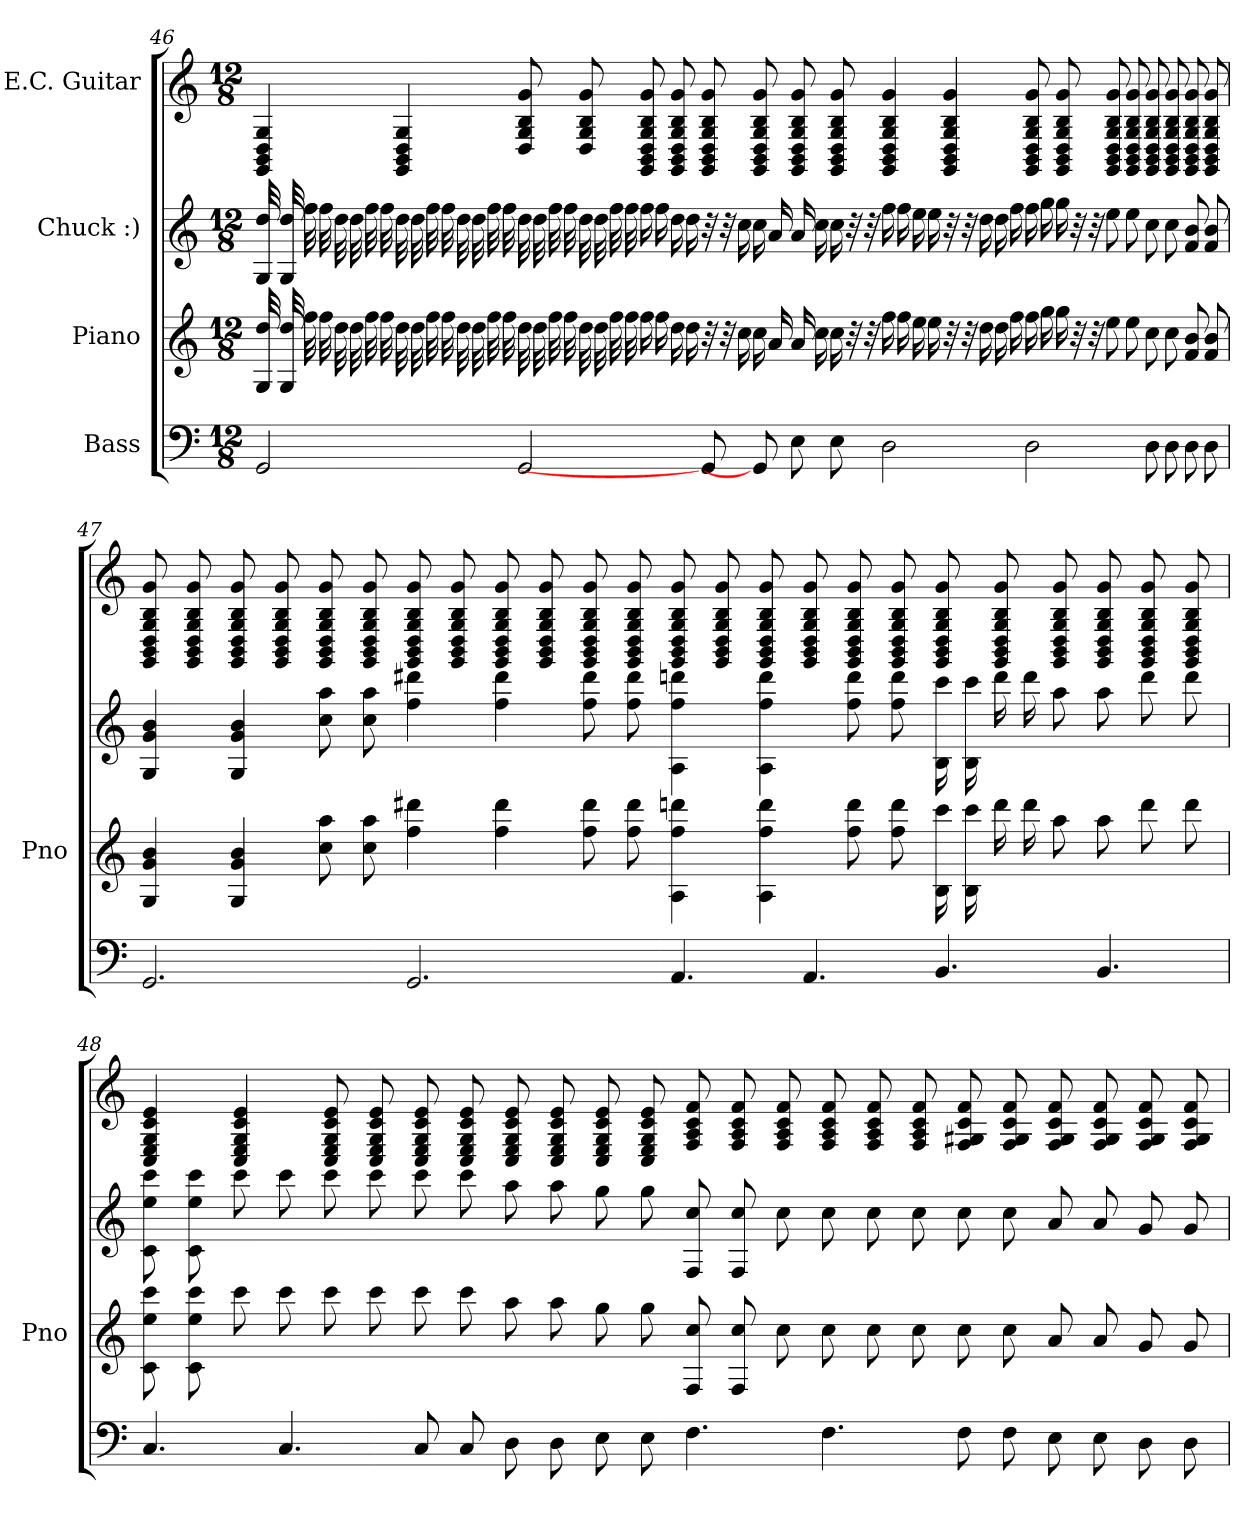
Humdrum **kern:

**kern	**kern	**kern	**kern
*part4	*part3	*part2	*part1
*staff4	*staff3	*staff2	*staff1
*I"Bass	*I"Piano	*I"Chuck :)	*I"E.C. Guitar
*	*I'Pno	*	*
*	*	*	*
*k[]	*k[]	*k[]	*k[]
*M12/8	*M12/8	*M12/8	*M12/8
=46	=46	=46	=46
2GG	32G 32dd	32G 32dd	4G 4D 4BB 4GG
.	32G 32dd	32G 32dd	.
.	32ff	32ff	.
.	32ff	32ff	.
.	32dd	32dd	.
.	32dd	32dd	.
.	32ff	32ff	.
.	32ff	32ff	.
.	32dd	32dd	4G 4D 4BB 4GG
.	32dd	32dd	.
.	32ff	32ff	.
.	32ff	32ff	.
.	32dd	32dd	.
.	32dd	32dd	.
.	32ff	32ff	.
.	32ff	32ff	.
2GG	32dd	32dd	8g 8B 8G 8D
.	32dd	32dd	.
.	32ff	32ff	.
.	32ff	32ff	.
.	32dd	32dd	8g 8B 8G 8D
.	32dd	32dd	.
.	32ff	32ff	.
.	32ff	32ff	.
.	16ff	16ff	8g 8B 8G 8D 8BB 8GG
.	16ff	16ff	.
.	16dd	16dd	8g 8B 8G 8D 8BB 8GG
.	16dd	16dd	.
8GG]	32r	32r	8g 8B 8G 8D 8BB 8GG
.	32r	32r	.
.	16cc	16cc	.
8GG]	16cc	16cc	8g 8B 8G 8D 8BB 8GG
.	16a	16a	.
8E	16a	16a	8g 8B 8G 8D 8BB 8GG
.	16cc	16cc	.
8E	16cc	16cc	8g 8B 8G 8D 8BB 8GG
.	32r	32r	.
.	32r	32r	.
2D	16ff	16ff	4g 4B 4G 4D 4BB 4GG
.	16ff	16ff	.
.	16ee	16ee	.
.	16ee	16ee	.
.	32r	32r	4g 4B 4G 4D 4BB 4GG
.	32r	32r	.
.	16dd	16dd	.
.	16dd	16dd	.
.	16ff	16ff	.
2D	16ff	16ff	8g 8B 8G 8D 8BB 8GG
.	16gg	16gg	.
.	16gg	16gg	8g 8B 8G 8D 8BB 8GG
.	32r	32r	.
.	32r	32r	.
.	8ee	8ee	8g 8B 8G 8D 8BB 8GG
.	8ee	8ee	8g 8B 8G 8D 8BB 8GG
8D	8cc	8cc	8g 8B 8G 8D 8BB 8GG
8D	8cc	8cc	8g 8B 8G 8D 8BB 8GG
8D	8b 8f	8b 8f	8g 8B 8G 8D 8BB 8GG
8D	8b 8f	8b 8f	8g 8B 8G 8D 8BB 8GG
=47	=47	=47	=47
2.GG	4b 4g 4G	4b 4g 4G	8g 8B 8G 8D 8BB 8GG
.	.	.	8g 8B 8G 8D 8BB 8GG
.	4b 4g 4G	4b 4g 4G	8g 8B 8G 8D 8BB 8GG
.	.	.	8g 8B 8G 8D 8BB 8GG
.	8aa 8cc	8aa 8cc	8g 8B 8G 8D 8BB 8GG
.	8aa 8cc	8aa 8cc	8g 8B 8G 8D 8BB 8GG
2.GG	4ddd# 4ff	4ddd# 4ff	8g 8B 8G 8D 8BB 8GG
.	.	.	8g 8B 8G 8D 8BB 8GG
.	4ddd# 4ff	4ddd# 4ff	8g 8B 8G 8D 8BB 8GG
.	.	.	8g 8B 8G 8D 8BB 8GG
.	8ddd# 8ff	8ddd# 8ff	8g 8B 8G 8D 8BB 8GG
.	8ddd# 8ff	8ddd# 8ff	8g 8B 8G 8D 8BB 8GG
4.AA	4ddd 4ff 4A	4ddd 4ff 4A	8g 8B 8G 8D 8BB 8GG
.	.	.	8g 8B 8G 8D 8BB 8GG
.	4ddd 4ff 4A	4ddd 4ff 4A	8g 8B 8G 8D 8BB 8GG
4.AA	.	.	8g 8B 8G 8D 8BB 8GG
.	8ddd 8ff	8ddd 8ff	8g 8B 8G 8D 8BB 8GG
.	8ddd 8ff	8ddd 8ff	8g 8B 8G 8D 8BB 8GG
4.BB	16ccc 16B	16ccc 16B	8g 8B 8G 8D 8BB 8GG
.	16ccc 16B	16ccc 16B	.
.	16ddd	16ddd	8g 8B 8G 8D 8BB 8GG
.	16ddd	16ddd	.
.	8aa	8aa	8g 8B 8G 8D 8BB 8GG
4.BB	8aa	8aa	8g 8B 8G 8D 8BB 8GG
.	8ddd	8ddd	8g 8B 8G 8D 8BB 8GG
.	8ddd	8ddd	8g 8B 8G 8D 8BB 8GG
=48	=48	=48	=48
4.C	8ccc 8ee 8c	8ccc 8ee 8c	4e 4c 4G 4E 4C
.	8ccc 8ee 8c	8ccc 8ee 8c	.
.	8ccc	8ccc	4e 4c 4G 4E 4C
4.C	8ccc	8ccc	.
.	8ccc	8ccc	8e 8c 8G 8E 8C
.	8ccc	8ccc	8e 8c 8G 8E 8C
8C	8ccc	8ccc	8e 8c 8G 8E 8C
8C	8ccc	8ccc	8e 8c 8G 8E 8C
8D	8aa	8aa	8e 8c 8G 8E 8C
8D	8aa	8aa	8e 8c 8G 8E 8C
8E	8gg	8gg	8e 8c 8G 8E 8C
8E	8gg	8gg	8e 8c 8G 8E 8C
4.F	8cc 8F	8cc 8F	8f 8c 8A 8F
.	8cc 8F	8cc 8F	8f 8c 8A 8F
.	8cc	8cc	8f 8c 8A 8F
4.F	8cc	8cc	8f 8c 8A 8F
.	8cc	8cc	8f 8c 8A 8F
.	8cc	8cc	8f 8c 8A 8F
8F	8cc	8cc	8f 8c 8G# 8F
8F	8cc	8cc	8f 8c 8G# 8F
8E	8a	8a	8f 8c 8G# 8F
8E	8a	8a	8f 8c 8G# 8F
8D	8g	8g	8f 8c 8G# 8F
8D	8g	8g	8f 8c 8G# 8F
=	=	=	=
*-	*-	*-	*-
